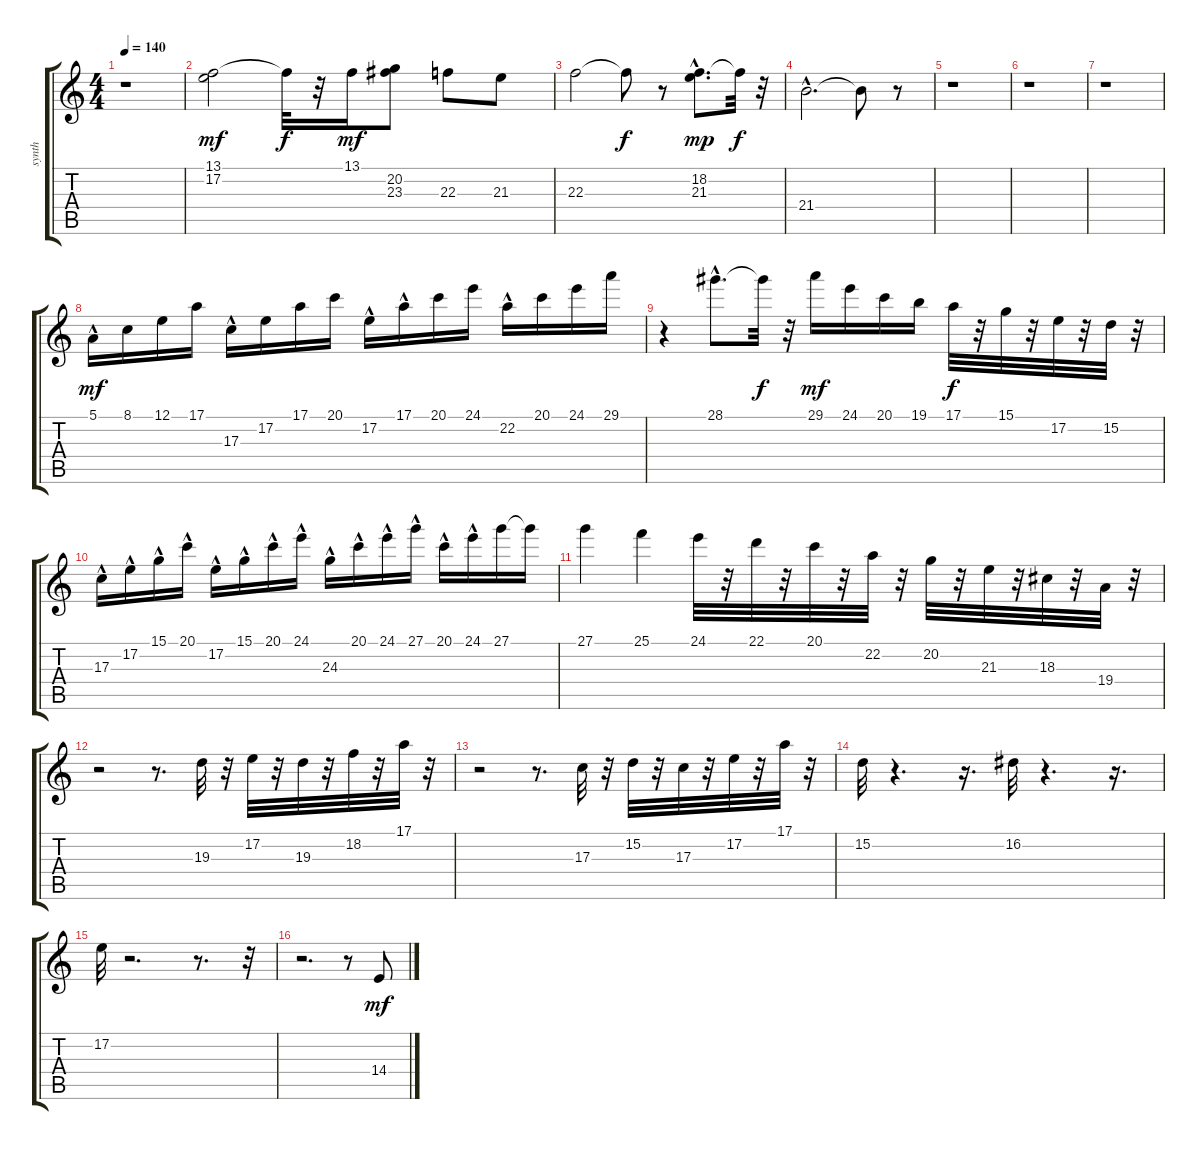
\track ("synth" "synth") {instrument pad3polysynth}
\staff {score tabs}
\tuning (E4 B3 G3 D3 A2 E2) {hide}
\ts (4 4)
\tempo 140
\clef g2
\ks c
r.1{dy mf} |
(13.1 17.2).2 13.1{t}.32{dy f} r.32 13.1.16{dy mf} (20.2 23.3).8 22.3.8 21.3.8 |
22.3.2 22.3{t}.8{dy f} r.8 (18.2{hac} 21.3).8{d dy mp} 18.2{t}.32{dy f} r.32 |
21.4{hac}.2{d} 21.4{t}.8 r.8 |
r.1 |
r.1 |
r.1 |
5.1{hac}.16{dy mf} 8.1.16 12.1.16 17.1.16 17.3{hac}.16 17.2.16 17.1.16 20.1.16 17.2{hac}.16 17.1{hac}.16 20.1.16 24.1.16 22.2{hac}.16 20.1.16 24.1.16 29.1.16 |
r.4 28.1{hac}.8{d} 28.1{t}.32{dy f} r.32 29.1.16{dy mf} 24.1.16 20.1.16 19.1.16 17.1.32{dy f} r.32 15.1.32 r.32 17.2.32 r.32 15.2.32 r.32 |
17.3{hac}.16 17.2{hac}.16 15.1{hac}.16 20.1{hac}.16 17.2{hac}.16 15.1{hac}.16 20.1{hac}.16 24.1{hac}.16 24.3{hac}.16 20.1{hac}.16 24.1{hac}.16 27.1{hac}.16 20.1{hac}.16 24.1{hac}.16 27.1.16 27.1{t}.16 |
27.1.4 25.1.4 24.1.32 r.32 22.1.32 r.32 20.1.32 r.32 22.2.32 r.32 20.2.32 r.32 21.3.32 r.32 18.3.32 r.32 19.4.32 r.32 |
r.2 r.8{d} 19.3.32 r.32 17.2.32 r.32 19.3.32 r.32 18.2.32 r.32 17.1.32 r.32 |
r.2 r.8{d} 17.3.32 r.32 15.2.32 r.32 17.3.32 r.32 17.2.32 r.32 17.1.32 r.32 |
15.2.32 r.4{d} r.16{d} 16.2.32 r.4{d} r.16{d} |
17.2.32 r.2{d} r.8{d} r.32 |
r.2{d} r.8 14.4.8{dy mf}
